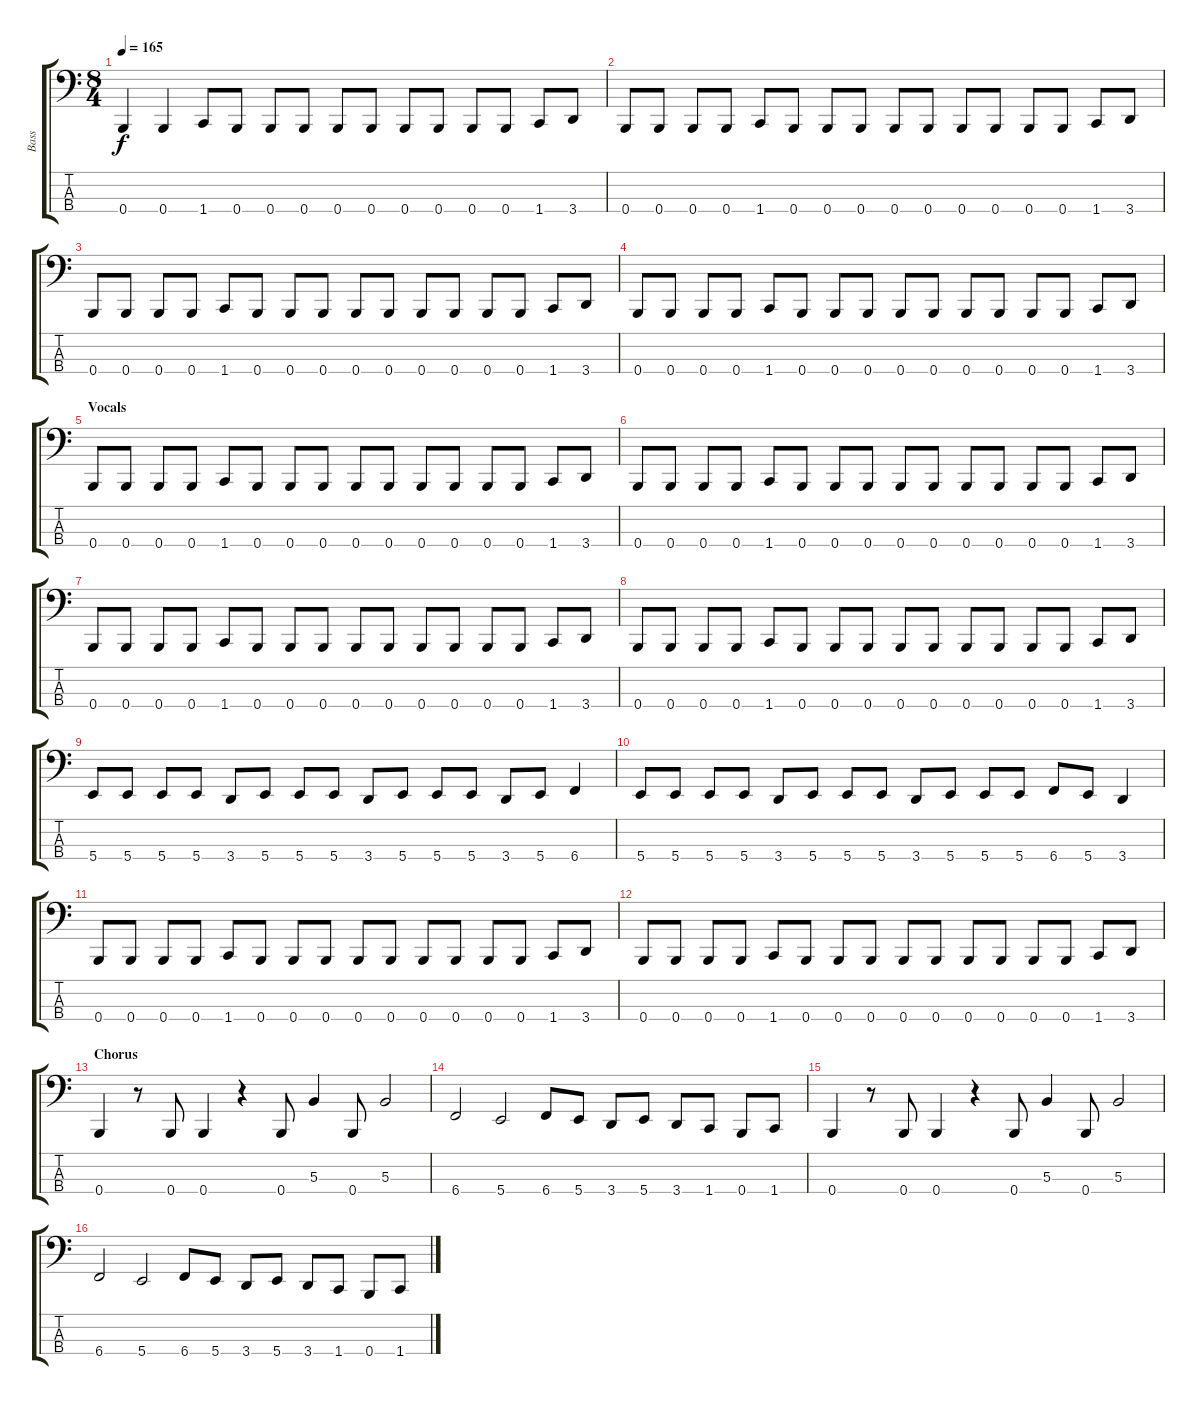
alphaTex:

\track ("Bass" "Bass") {instrument electricbassfinger}
\staff {score tabs}
\tuning (E2 B1 Gb1 B0) {hide}
\ts (8 4)
\tempo 165
\clef f4
\ks c
0.4.4{dy f instrument electricbassfinger} 0.4.4 1.4.8 0.4.8 0.4.8 0.4.8 0.4.8 0.4.8 0.4.8 0.4.8 0.4.8 0.4.8 1.4.8 3.4.8 |
0.4.8 0.4.8 0.4.8 0.4.8 1.4.8 0.4.8 0.4.8 0.4.8 0.4.8 0.4.8 0.4.8 0.4.8 0.4.8 0.4.8 1.4.8 3.4.8 |
0.4.8 0.4.8 0.4.8 0.4.8 1.4.8 0.4.8 0.4.8 0.4.8 0.4.8 0.4.8 0.4.8 0.4.8 0.4.8 0.4.8 1.4.8 3.4.8 |
0.4.8 0.4.8 0.4.8 0.4.8 1.4.8 0.4.8 0.4.8 0.4.8 0.4.8 0.4.8 0.4.8 0.4.8 0.4.8 0.4.8 1.4.8 3.4.8 |
\section ("" "Vocals")
0.4.8 0.4.8 0.4.8 0.4.8 1.4.8 0.4.8 0.4.8 0.4.8 0.4.8 0.4.8 0.4.8 0.4.8 0.4.8 0.4.8 1.4.8 3.4.8 |
0.4.8 0.4.8 0.4.8 0.4.8 1.4.8 0.4.8 0.4.8 0.4.8 0.4.8 0.4.8 0.4.8 0.4.8 0.4.8 0.4.8 1.4.8 3.4.8 |
0.4.8 0.4.8 0.4.8 0.4.8 1.4.8 0.4.8 0.4.8 0.4.8 0.4.8 0.4.8 0.4.8 0.4.8 0.4.8 0.4.8 1.4.8 3.4.8 |
0.4.8 0.4.8 0.4.8 0.4.8 1.4.8 0.4.8 0.4.8 0.4.8 0.4.8 0.4.8 0.4.8 0.4.8 0.4.8 0.4.8 1.4.8 3.4.8 |
5.4.8 5.4.8 5.4.8 5.4.8 3.4.8 5.4.8 5.4.8 5.4.8 3.4.8 5.4.8 5.4.8 5.4.8 3.4.8 5.4.8 6.4.4 |
5.4.8 5.4.8 5.4.8 5.4.8 3.4.8 5.4.8 5.4.8 5.4.8 3.4.8 5.4.8 5.4.8 5.4.8 6.4.8 5.4.8 3.4.4 |
0.4.8 0.4.8 0.4.8 0.4.8 1.4.8 0.4.8 0.4.8 0.4.8 0.4.8 0.4.8 0.4.8 0.4.8 0.4.8 0.4.8 1.4.8 3.4.8 |
0.4.8 0.4.8 0.4.8 0.4.8 1.4.8 0.4.8 0.4.8 0.4.8 0.4.8 0.4.8 0.4.8 0.4.8 0.4.8 0.4.8 1.4.8 3.4.8 |
\section ("" "Chorus")
0.4.4 r.8 0.4.8 0.4.4 r.4 0.4.8 5.3.4 0.4.8 5.3.2 |
6.4.2 5.4.2 6.4.8 5.4.8 3.4.8 5.4.8 3.4.8 1.4.8 0.4.8 1.4.8 |
0.4.4 r.8 0.4.8 0.4.4 r.4 0.4.8 5.3.4 0.4.8 5.3.2 |
6.4.2 5.4.2 6.4.8 5.4.8 3.4.8 5.4.8 3.4.8 1.4.8 0.4.8 1.4.8
